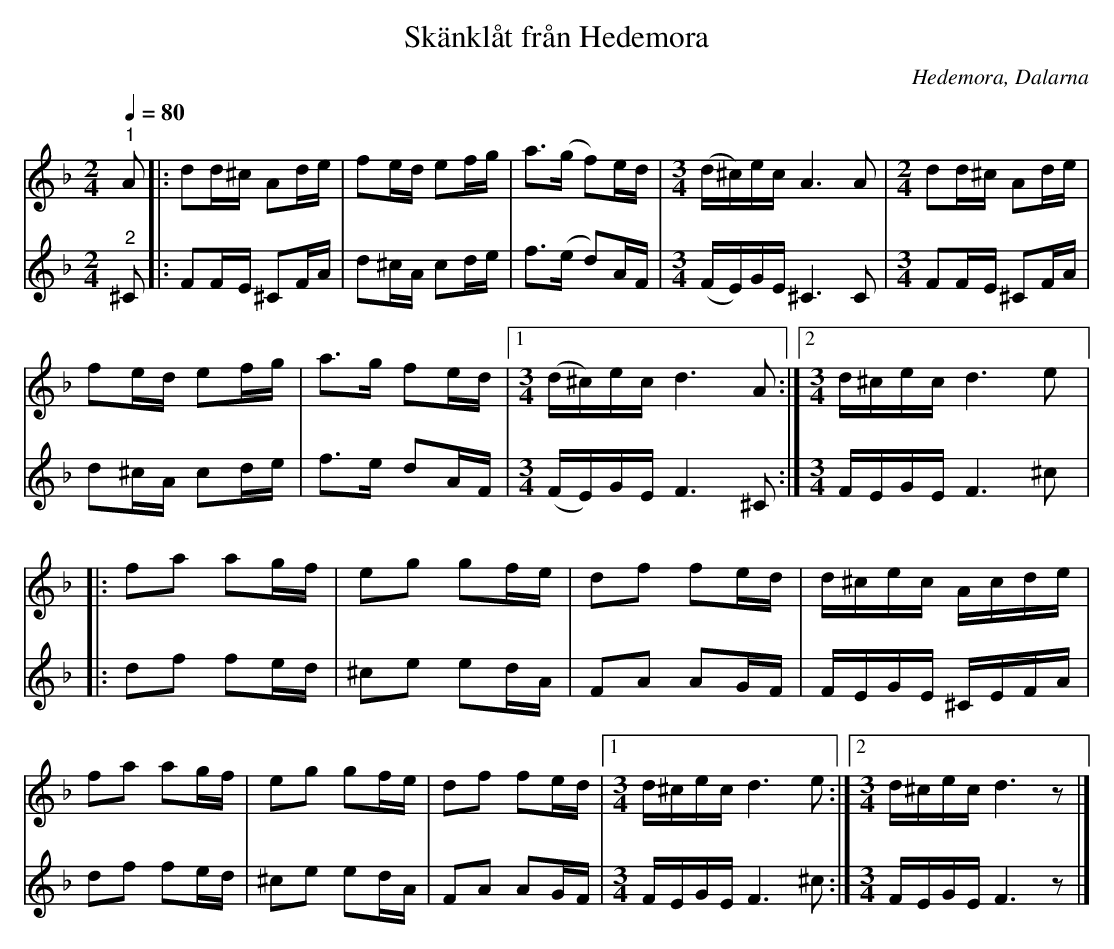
X:1
T:Skänklåt från Hedemora
L:1/16
O:Hedemora, Dalarna
Q:1/4=80
M:2/4
K:F
V:1
"^1" A2 [|: d2d^c A2de | f2ed e2fg | a2>(g2 f2)ed |[M:3/4] (d^c)ec A6 A2
|[M:2/4] d2d^c A2de |
f2ed e2fg | a2>g2 f2ed |1[M:3/4] (d^c)ec d6 A2 :|]2[M:3/4] d^cec d6 e2 [|:
f2a2 a2gf | e2g2 g2fe |
d2f2 f2ed | d^cec Acde | f2a2 a2gf | e2g2 g2fe | d2f2 f2ed |1[M:3/4] d^cec
d6 e2 :|]2
[M:3/4] d^cec d6 z2 |]
V:2
"^2" ^C2  [|:  F2FE ^C2FA  |  d2^cA c2de  |  f2>(e2 d2)AF  | [M:3/4]
(FE)GE ^C6 C2  | [M:3/4] F2FE ^C2FA  |
d2^cA c2de  |  f2>e2 d2AF  |1 [M:3/4] (FE)GE F6 ^C2  :|]2 [M:3/4] FEGE F6
^c2  [|:  d2f2 f2ed  |  ^c2e2 e2dA  |
F2A2 A2GF  |  FEGE ^CEFA  |  d2f2 f2ed  |  ^c2e2 e2dA  |  F2A2 A2GF  |1
[M:3/4] FEGE F6 ^c2  :|]2
[M:3/4] FEGE F6 z2  |]
